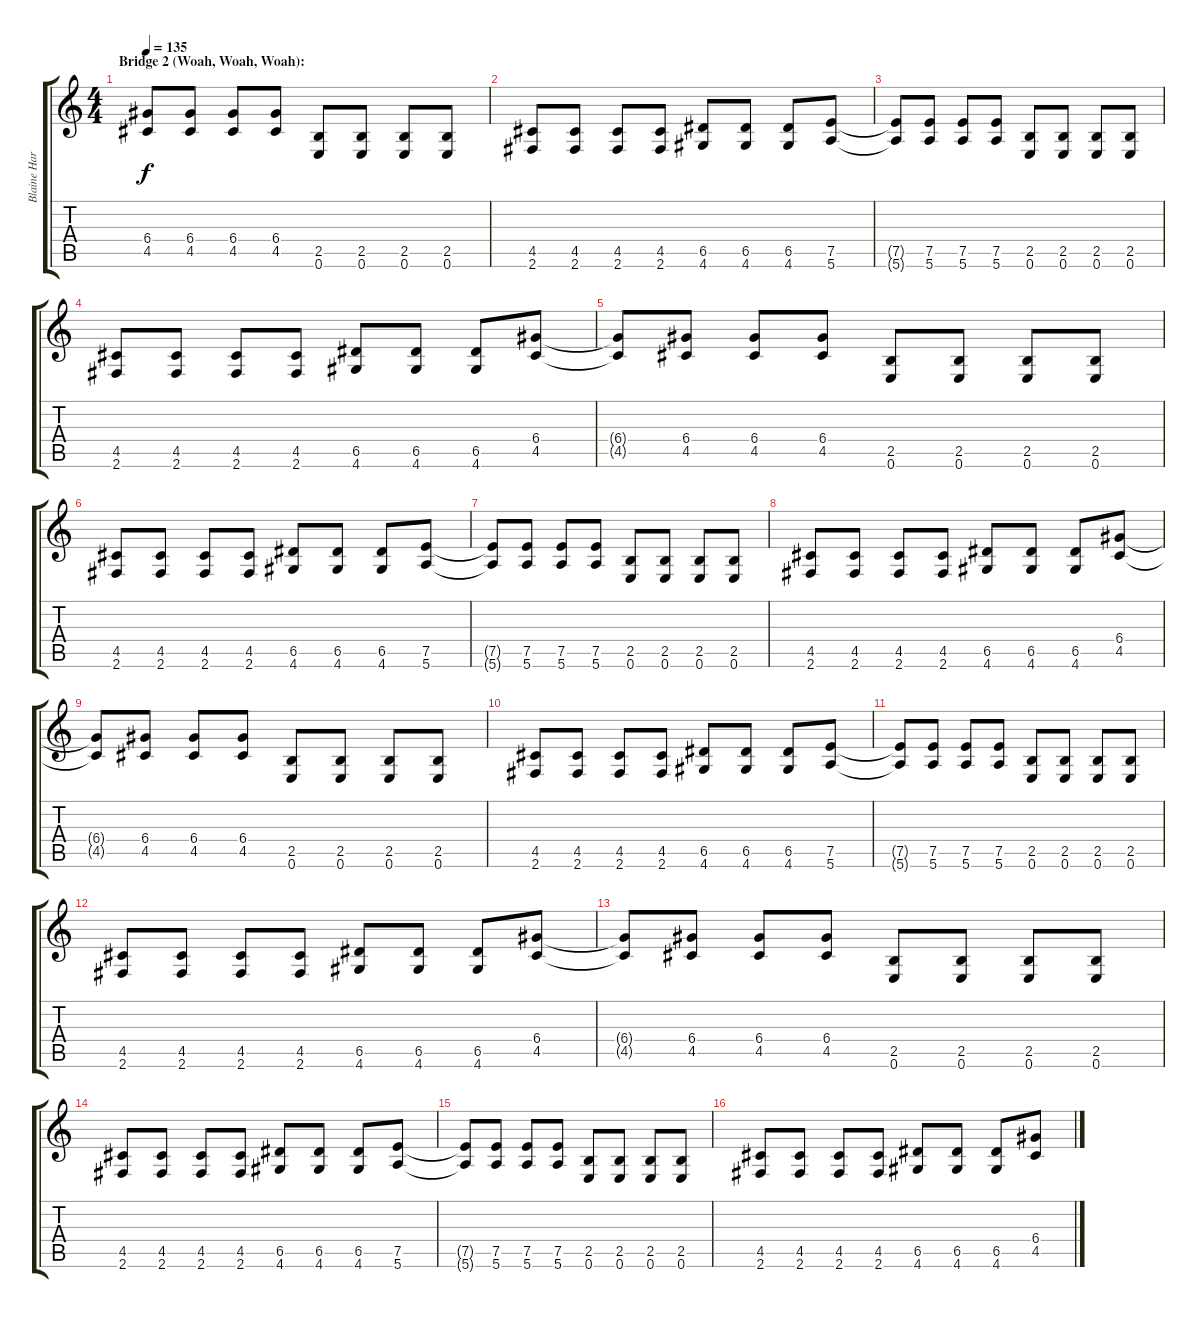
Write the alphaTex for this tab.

\track ("Blaine Harrison (Rhythm Guitar)" "Blaine Har") {instrument electricguitarclean}
\staff {score tabs}
\tuning (E4 B3 G3 D3 A2 E2) {hide}
\ts (4 4)
\section ("" "Bridge 2 (Woah, Woah, Woah):")
\tempo 135
\clef g2
\ks c
(6.4{t} 4.5{t}).8{dy f} (6.4 4.5).8 (6.4 4.5).8 (6.4 4.5).8 (2.5 0.6).8 (2.5 0.6).8 (2.5 0.6).8 (2.5 0.6).8 |
(4.5 2.6).8 (4.5 2.6).8 (4.5 2.6).8 (4.5 2.6).8 (6.5 4.6).8 (6.5 4.6).8 (6.5 4.6).8 (7.5 5.6).8 |
(7.5{t} 5.6{t}).8 (7.5 5.6).8 (7.5 5.6).8 (7.5 5.6).8 (2.5 0.6).8 (2.5 0.6).8 (2.5 0.6).8 (2.5 0.6).8 |
(4.5 2.6).8 (4.5 2.6).8 (4.5 2.6).8 (4.5 2.6).8 (6.5 4.6).8 (6.5 4.6).8 (6.5 4.6).8 (6.4 4.5).8 |
(6.4{t} 4.5{t}).8 (6.4 4.5).8 (6.4 4.5).8 (6.4 4.5).8 (2.5 0.6).8 (2.5 0.6).8 (2.5 0.6).8 (2.5 0.6).8 |
(4.5 2.6).8 (4.5 2.6).8 (4.5 2.6).8 (4.5 2.6).8 (6.5 4.6).8 (6.5 4.6).8 (6.5 4.6).8 (7.5 5.6).8 |
(7.5{t} 5.6{t}).8 (7.5 5.6).8 (7.5 5.6).8 (7.5 5.6).8 (2.5 0.6).8 (2.5 0.6).8 (2.5 0.6).8 (2.5 0.6).8 |
(4.5 2.6).8 (4.5 2.6).8 (4.5 2.6).8 (4.5 2.6).8 (6.5 4.6).8 (6.5 4.6).8 (6.5 4.6).8 (6.4 4.5).8 |
(6.4{t} 4.5{t}).8 (6.4 4.5).8 (6.4 4.5).8 (6.4 4.5).8 (2.5 0.6).8 (2.5 0.6).8 (2.5 0.6).8 (2.5 0.6).8 |
(4.5 2.6).8 (4.5 2.6).8 (4.5 2.6).8 (4.5 2.6).8 (6.5 4.6).8 (6.5 4.6).8 (6.5 4.6).8 (7.5 5.6).8 |
(7.5{t} 5.6{t}).8 (7.5 5.6).8 (7.5 5.6).8 (7.5 5.6).8 (2.5 0.6).8 (2.5 0.6).8 (2.5 0.6).8 (2.5 0.6).8 |
(4.5 2.6).8 (4.5 2.6).8 (4.5 2.6).8 (4.5 2.6).8 (6.5 4.6).8 (6.5 4.6).8 (6.5 4.6).8 (6.4 4.5).8 |
(6.4{t} 4.5{t}).8 (6.4 4.5).8 (6.4 4.5).8 (6.4 4.5).8 (2.5 0.6).8 (2.5 0.6).8 (2.5 0.6).8 (2.5 0.6).8 |
(4.5 2.6).8 (4.5 2.6).8 (4.5 2.6).8 (4.5 2.6).8 (6.5 4.6).8 (6.5 4.6).8 (6.5 4.6).8 (7.5 5.6).8 |
(7.5{t} 5.6{t}).8 (7.5 5.6).8 (7.5 5.6).8 (7.5 5.6).8 (2.5 0.6).8 (2.5 0.6).8 (2.5 0.6).8 (2.5 0.6).8 |
(4.5 2.6).8 (4.5 2.6).8 (4.5 2.6).8 (4.5 2.6).8 (6.5 4.6).8 (6.5 4.6).8 (6.5 4.6).8 (6.4 4.5).8
